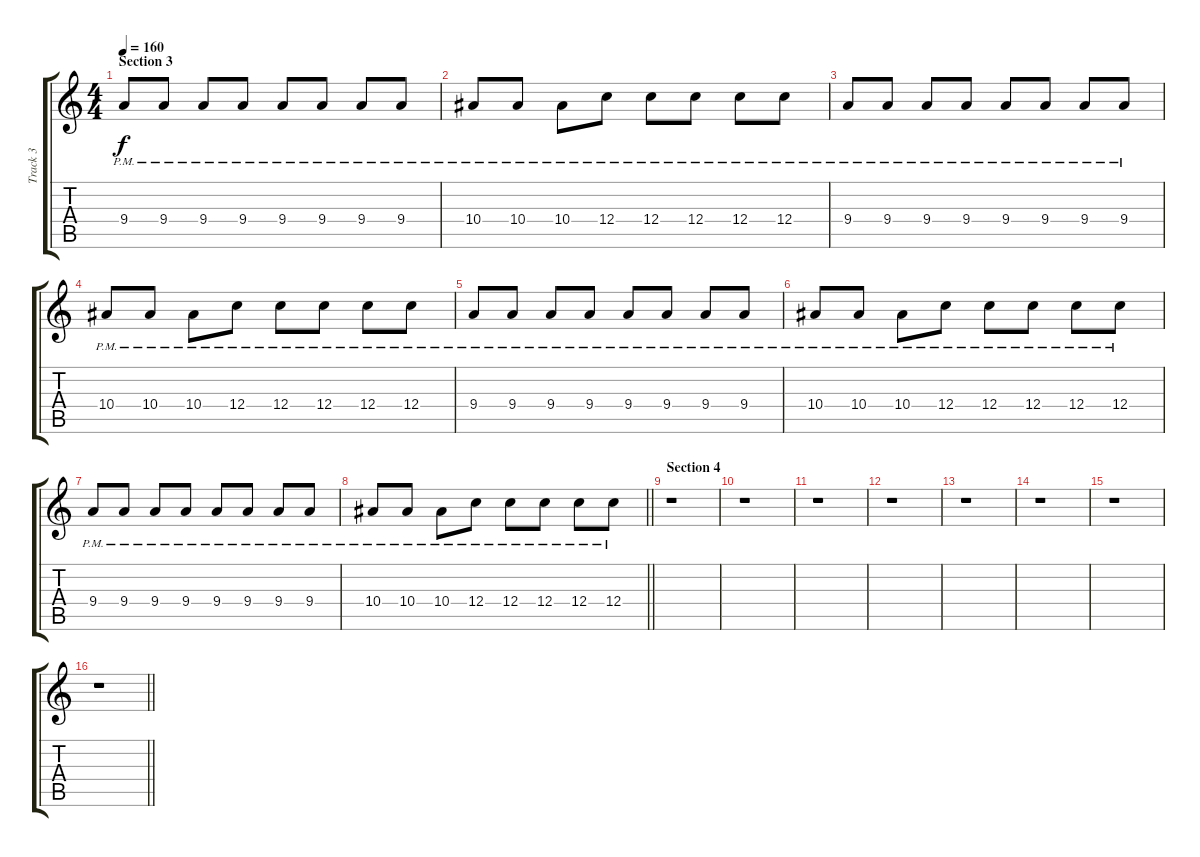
\track ("Track 3" "Track 3") {instrument distortionguitar}
\staff {score tabs}
\tuning (D4 A3 F3 C3 G2 D2) {hide}
\ts (4 4)
\section ("" "Section 3")
\tempo 160
\clef g2
\ks c
9.4{pm}.8{dy f} 9.4{pm}.8 9.4{pm}.8 9.4{pm}.8 9.4{pm}.8 9.4{pm}.8 9.4{pm}.8 9.4{pm}.8 |
10.4{pm}.8 10.4{pm}.8 10.4{pm}.8 12.4{pm}.8 12.4{pm}.8 12.4{pm}.8 12.4{pm}.8 12.4{pm}.8 |
9.4{pm}.8 9.4{pm}.8 9.4{pm}.8 9.4{pm}.8 9.4{pm}.8 9.4{pm}.8 9.4{pm}.8 9.4{pm}.8 |
10.4{pm}.8 10.4{pm}.8 10.4{pm}.8 12.4{pm}.8 12.4{pm}.8 12.4{pm}.8 12.4{pm}.8 12.4{pm}.8 |
9.4{pm}.8 9.4{pm}.8 9.4{pm}.8 9.4{pm}.8 9.4{pm}.8 9.4{pm}.8 9.4{pm}.8 9.4{pm}.8 |
10.4{pm}.8 10.4{pm}.8 10.4{pm}.8 12.4{pm}.8 12.4{pm}.8 12.4{pm}.8 12.4{pm}.8 12.4{pm}.8 |
9.4{pm}.8 9.4{pm}.8 9.4{pm}.8 9.4{pm}.8 9.4{pm}.8 9.4{pm}.8 9.4{pm}.8 9.4{pm}.8 |
\barLineRight lightlight
10.4{pm}.8 10.4{pm}.8 10.4{pm}.8 12.4{pm}.8 12.4{pm}.8 12.4{pm}.8 12.4{pm}.8 12.4{pm}.8 |
\section ("" "Section 4")
r.1 |
r.1 |
r.1 |
r.1 |
r.1 |
r.1 |
r.1 |
\barLineRight lightlight
r.1
